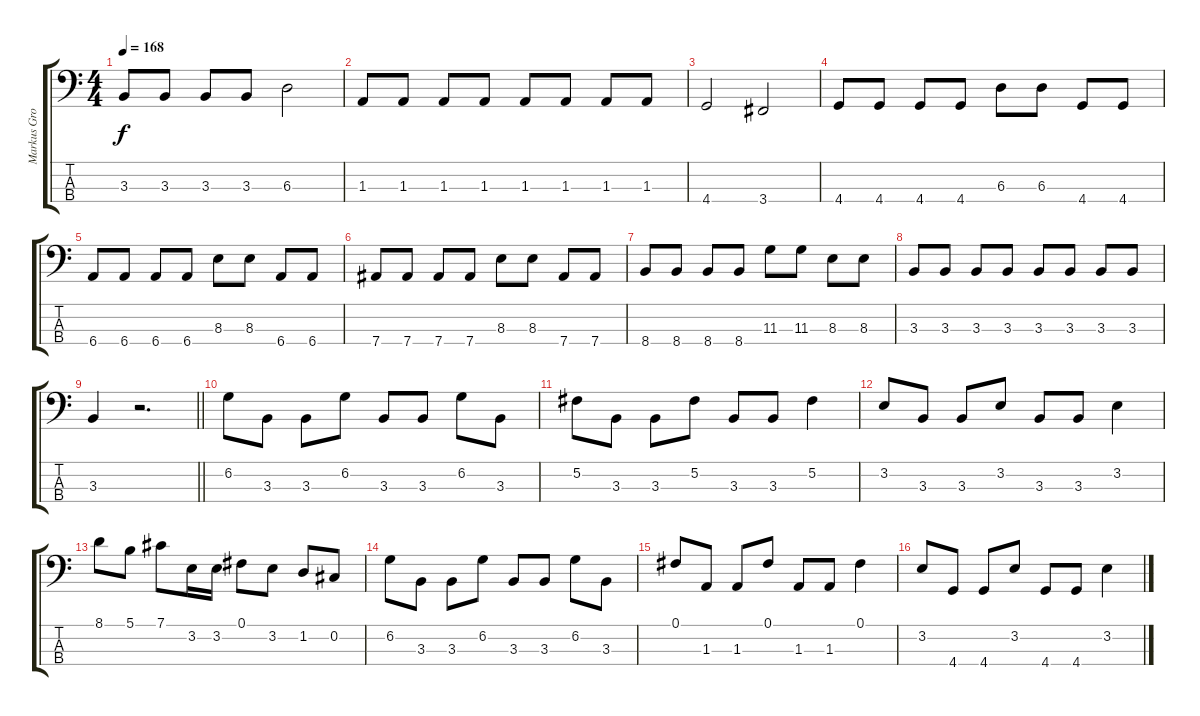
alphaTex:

\track ("Markus Grosskopf" "Markus Gro") {instrument slapbass2}
\staff {score tabs}
\tuning (Gb2 Db2 Ab1 Eb1) {hide}
\ts (4 4)
\tempo 168
\clef f4
\ks c
3.3.8{dy f} 3.3.8 3.3.8 3.3.8 6.3.2 |
1.3.8 1.3.8 1.3.8 1.3.8 1.3.8 1.3.8 1.3.8 1.3.8 |
4.4.2 3.4.2 |
4.4.8 4.4.8 4.4.8 4.4.8 6.3.8 6.3.8 4.4.8 4.4.8 |
6.4.8 6.4.8 6.4.8 6.4.8 8.3.8 8.3.8 6.4.8 6.4.8 |
7.4.8 7.4.8 7.4.8 7.4.8 8.3.8 8.3.8 7.4.8 7.4.8 |
8.4.8 8.4.8 8.4.8 8.4.8 11.3.8 11.3.8 8.3.8 8.3.8 |
3.3.8 3.3.8 3.3.8 3.3.8 3.3.8 3.3.8 3.3.8 3.3.8 |
\barLineRight lightlight
3.3.4 r.2{d} |
\section ("" "")
6.2.8 3.3.8 3.3.8 6.2.8 3.3.8 3.3.8 6.2.8 3.3.8 |
5.2.8 3.3.8 3.3.8 5.2.8 3.3.8 3.3.8 5.2.4 |
3.2.8 3.3.8 3.3.8 3.2.8 3.3.8 3.3.8 3.2.4 |
8.1.8 5.1.8 7.1.8 3.2.16 3.2.16 0.1.8 3.2.8 1.2.8 0.2.8 |
6.2.8 3.3.8 3.3.8 6.2.8 3.3.8 3.3.8 6.2.8 3.3.8 |
0.1.8 1.3.8 1.3.8 0.1.8 1.3.8 1.3.8 0.1.4 |
3.2.8 4.4.8 4.4.8 3.2.8 4.4.8 4.4.8 3.2.4
